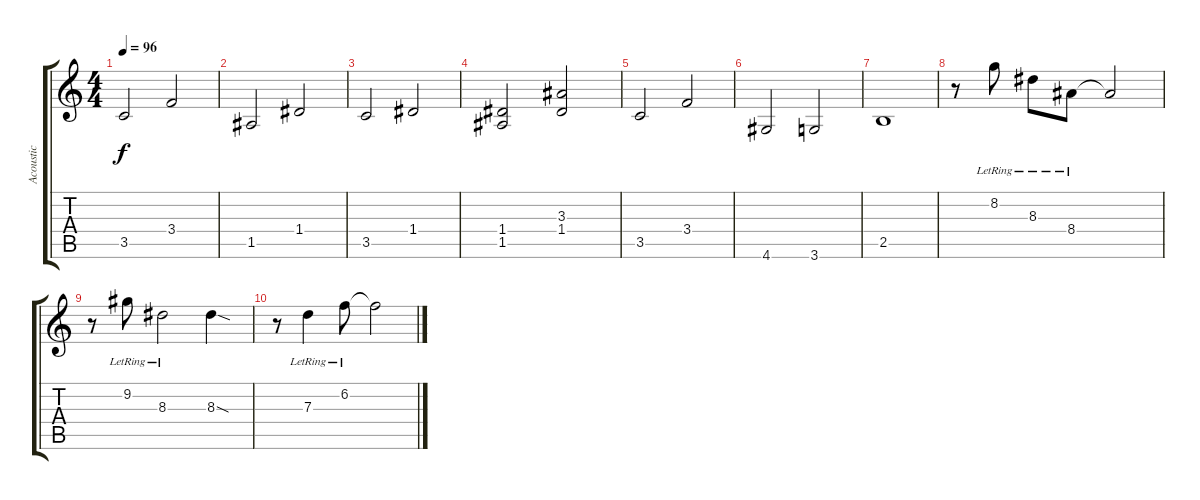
\track ("Acoustic" "Acoustic") {instrument acousticguitarsteel}
\staff {score tabs}
\tuning (E4 B3 G3 D3 A2 E2) {hide}
\ts (4 4)
\tempo 96
\clef g2
\ks c
3.5.2{dy f} 3.4.2 |
1.5.2 1.4.2 |
3.5.2 1.4.2 |
(1.4 1.5).2 (3.3 1.4).2 |
3.5.2 3.4.2 |
4.6.2 3.6.2 |
2.5.1 |
r.8 8.2{lr}.8 8.3{lr}.8 8.4{lr}.8 8.4{t}.2 |
r.8 9.2{lr}.8 8.3{lr}.2 8.3{sod}.4 |
r.8 7.3{lr}.4 6.2{lr}.8 6.2{t}.2
